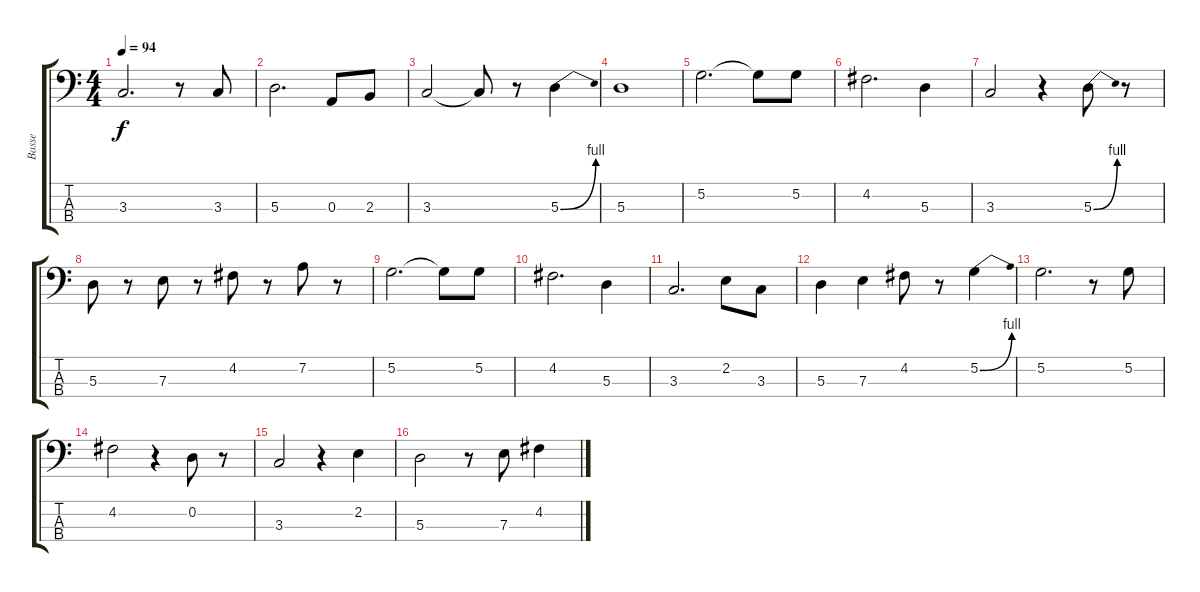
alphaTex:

\track ("Basse" "Basse") {instrument electricbassfinger}
\staff {score tabs}
\tuning (G2 D2 A1 E1) {hide}
\ts (4 4)
\tempo 94
\clef f4
\ks c
3.3.2{d dy f} r.8 3.3.8 |
5.3.2{d} 0.3.8 2.3.8 |
3.3.2 3.3{t}.8 r.8 5.3{be (bend 0 0 60 4)}.4 |
5.3.1 |
5.2.2{d} 5.2{t}.8 5.2.8 |
4.2.2{d} 5.3.4 |
3.3.2 r.4 5.3{be (bend 0 0 60 4)}.8 r.8 |
5.3.8 r.8 7.3.8 r.8 4.2.8 r.8 7.2.8 r.8 |
5.2.2{d} 5.2{t}.8 5.2.8 |
4.2.2{d} 5.3.4 |
3.3.2{d} 2.2.8 3.3.8 |
5.3.4 7.3.4 4.2.8 r.8 5.2{be (bend 0 0 60 4)}.4 |
5.2.2{d} r.8 5.2.8 |
4.2.2 r.4 0.2.8 r.8 |
3.3.2 r.4 2.2.4 |
5.3.2 r.8 7.3.8 4.2.4
